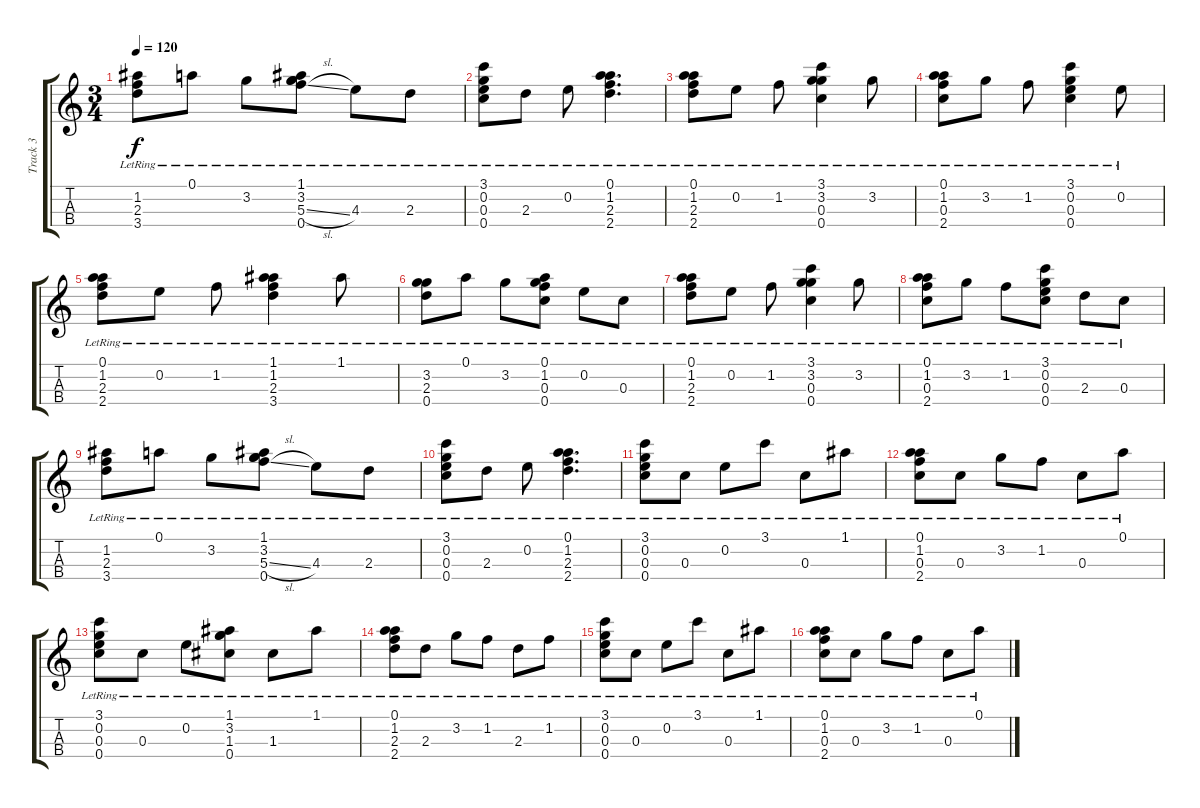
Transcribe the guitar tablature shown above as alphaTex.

\track ("Track 3" "Track 3") {instrument acousticguitarnylon}
\staff {score tabs}
\tuning (A4 E4 C4 G4) {hide}
\ts (3 4)
\tempo 120
\clef g2
\ks c
(1.2{lr} 2.3{lr} 3.4{lr}).8{dy f} 0.1{lr}.8 3.2{lr}.8 (1.1{lr} 3.2{lr} 5.3{sl lr} 0.4{lr}).8 4.3{lr}.8 2.3{lr}.8 |
(3.1{lr} 0.2{lr} 0.3{lr} 0.4{lr}).8 2.3{lr}.8 0.2{lr}.8 (0.1{lr} 1.2{lr} 2.3{lr} 2.4{lr}).4{d} |
(0.1{lr} 1.2{lr} 2.3{lr} 2.4{lr}).8 0.2{lr}.8 1.2{lr}.8 (3.1{lr} 3.2{lr} 0.3{lr} 0.4{lr}).4 3.2{lr}.8 |
(0.1{lr} 1.2{lr} 0.3{lr} 2.4{lr}).8 3.2{lr}.8 1.2{lr}.8 (3.1{lr} 0.2{lr} 0.3{lr} 0.4{lr}).4 0.2{lr}.8 |
(0.1{lr} 1.2{lr} 2.3{lr} 2.4{lr}).8 0.2{lr}.8 1.2{lr}.8 (1.1{lr} 1.2{lr} 2.3{lr} 3.4{lr}).4 1.1{lr}.8 |
(3.2{lr} 2.3{lr} 0.4{lr}).8 0.1{lr}.8 3.2{lr}.8 (0.1{lr} 1.2{lr} 0.3{lr} 0.4{lr}).8 0.2{lr}.8 0.3{lr}.8 |
(0.1{lr} 1.2{lr} 2.3{lr} 2.4{lr}).8 0.2{lr}.8 1.2{lr}.8 (3.1{lr} 3.2{lr} 0.3{lr} 0.4{lr}).4 3.2{lr}.8 |
(0.1{lr} 1.2{lr} 0.3{lr} 2.4{lr}).8 3.2{lr}.8 1.2{lr}.8 (3.1{lr} 0.2{lr} 0.3{lr} 0.4{lr}).8 2.3{lr}.8 0.3{lr}.8 |
(1.2{lr} 2.3{lr} 3.4{lr}).8 0.1{lr}.8 3.2{lr}.8 (1.1{lr} 3.2{lr} 5.3{sl lr} 0.4{lr}).8 4.3{lr}.8 2.3{lr}.8 |
(3.1{lr} 0.2{lr} 0.3{lr} 0.4{lr}).8 2.3{lr}.8 0.2{lr}.8 (0.1{lr} 1.2{lr} 2.3{lr} 2.4{lr}).4{d} |
(3.1{lr} 0.2{lr} 0.3{lr} 0.4{lr}).8 0.3{lr}.8 0.2{lr}.8 3.1{lr}.8 0.3{lr}.8 1.1{lr}.8 |
(0.1{lr} 1.2{lr} 0.3{lr} 2.4{lr}).8 0.3{lr}.8 3.2{lr}.8 1.2{lr}.8 0.3{lr}.8 0.1{lr}.8 |
(3.1{lr} 0.2{lr} 0.3{lr} 0.4{lr}).8 0.3{lr}.8 0.2{lr}.8 (1.1{lr} 3.2{lr} 1.3{lr} 0.4{lr}).8 1.3{lr}.8 1.1{lr}.8 |
(0.1{lr} 1.2{lr} 2.3{lr} 2.4{lr}).8 2.3{lr}.8 3.2{lr}.8 1.2{lr}.8 2.3{lr}.8 1.2{lr}.8 |
(3.1{lr} 0.2{lr} 0.3{lr} 0.4{lr}).8 0.3{lr}.8 0.2{lr}.8 3.1{lr}.8 0.3{lr}.8 1.1{lr}.8 |
(0.1{lr} 1.2{lr} 0.3{lr} 2.4{lr}).8 0.3{lr}.8 3.2{lr}.8 1.2{lr}.8 0.3{lr}.8 0.1{lr}.8
